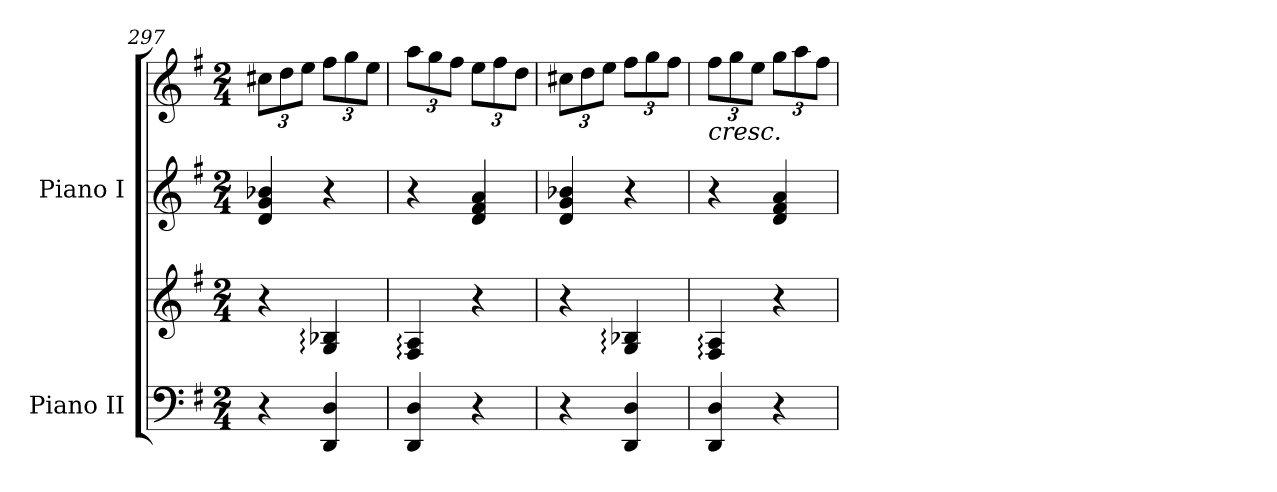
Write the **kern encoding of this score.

**kern	**kern	**kern	**kern
*part2	*part2	*part1	*part1
*staff4	*staff3	*staff2	*staff1
*I"Piano II	*	*I"Piano I	*
*I'Pno. II	*	*I'Pno. I	*
!!LO:LB:g=z
*clefF4	*clefG2	*clefG2	*clefG2
*k[f#]	*k[f#]	*k[f#]	*k[f#]
*M2/4	*M2/4	*M2/4	*M2/4
*	*	*	*Xbrackettup
=297	=297	=297	=297
4r	4r	4d/ 4g/ 4b-X/	12cc#X\L
.	.	.	12dd\
.	.	.	12ee\J
4DD!/ 4D!/	4G!/: 4B-X!/:	4r	12ff#\L
.	.	.	12gg\
.	.	.	12ee\J
=298	=298	=298	=298
4DD!/ 4D!/	4F#!/: 4A!/:	4r	12aa\L
.	.	.	12gg\
.	.	.	12ff#\J
4r	4r	4d/ 4f#/ 4a/	12ee\L
.	.	.	12ff#\
.	.	.	12dd\J
=299	=299	=299	=299
4r	4r	4d/ 4g/ 4b-X/	12cc#X\L
.	.	.	12dd\
.	.	.	12ee\J
4DD!/ 4D!/	4G!/: 4B-X!/:	4r	12ff#\L
.	.	.	12gg\
.	.	.	12ff#\J
=300	=300	=300	=300
!	!	!	!LO:TX:b:i:t=cresc.
4DD!/ 4D!/	4F#!/: 4A!/:	4r	12ff#\L
.	.	.	12gg\
.	.	.	12ee\J
4r	4r	4d/ 4f#/ 4a/	12gg\L
.	.	.	12aa\
.	.	.	12ff#\J
=	=	=	=
*-	*-	*-	*-
